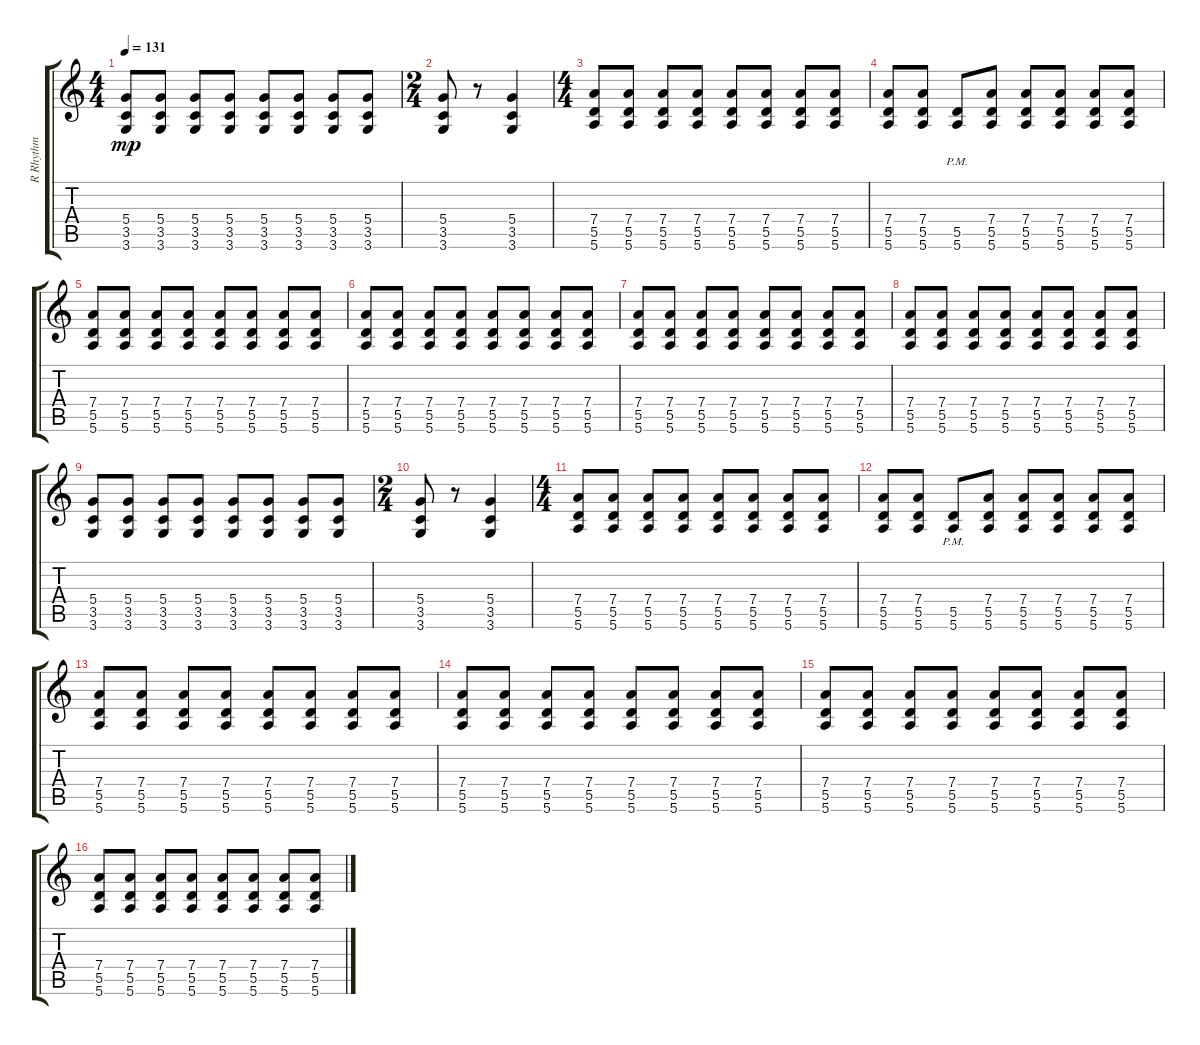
\track ("R Rhythm" "R Rhythm") {instrument distortionguitar}
\staff {score tabs}
\tuning (E4 B3 G3 D3 A2 E2) {hide}
\ts (4 4)
\tempo 131
\clef g2
\ks c
(5.4 3.5 3.6).8{dy mp} (5.4 3.5 3.6).8 (5.4 3.5 3.6).8 (5.4 3.5 3.6).8 (5.4 3.5 3.6).8 (5.4 3.5 3.6).8 (5.4 3.5 3.6).8 (5.4 3.5 3.6).8 |
\ts (2 4)
(5.4 3.5 3.6).8 r.8 (5.4 3.5 3.6).4 |
\ts (4 4)
(7.4 5.5 5.6).8 (7.4 5.5 5.6).8 (7.4 5.5 5.6).8 (7.4 5.5 5.6).8 (7.4 5.5 5.6).8 (7.4 5.5 5.6).8 (7.4 5.5 5.6).8 (7.4 5.5 5.6).8 |
(7.4 5.5 5.6).8 (7.4 5.5 5.6).8 (5.5{pm} 5.6{pm}).8 (7.4 5.5 5.6).8 (7.4 5.5 5.6).8 (7.4 5.5 5.6).8 (7.4 5.5 5.6).8 (7.4 5.5 5.6).8 |
(7.4 5.5 5.6).8 (7.4 5.5 5.6).8 (7.4 5.5 5.6).8 (7.4 5.5 5.6).8 (7.4 5.5 5.6).8 (7.4 5.5 5.6).8 (7.4 5.5 5.6).8 (7.4 5.5 5.6).8 |
(7.4 5.5 5.6).8 (7.4 5.5 5.6).8 (7.4 5.5 5.6).8 (7.4 5.5 5.6).8 (7.4 5.5 5.6).8 (7.4 5.5 5.6).8 (7.4 5.5 5.6).8 (7.4 5.5 5.6).8 |
(7.4 5.5 5.6).8 (7.4 5.5 5.6).8 (7.4 5.5 5.6).8 (7.4 5.5 5.6).8 (7.4 5.5 5.6).8 (7.4 5.5 5.6).8 (7.4 5.5 5.6).8 (7.4 5.5 5.6).8 |
(7.4 5.5 5.6).8 (7.4 5.5 5.6).8 (7.4 5.5 5.6).8 (7.4 5.5 5.6).8 (7.4 5.5 5.6).8 (7.4 5.5 5.6).8 (7.4 5.5 5.6).8 (7.4 5.5 5.6).8 |
(5.4 3.5 3.6).8 (5.4 3.5 3.6).8 (5.4 3.5 3.6).8 (5.4 3.5 3.6).8 (5.4 3.5 3.6).8 (5.4 3.5 3.6).8 (5.4 3.5 3.6).8 (5.4 3.5 3.6).8 |
\ts (2 4)
(5.4 3.5 3.6).8 r.8 (5.4 3.5 3.6).4 |
\ts (4 4)
(7.4 5.5 5.6).8 (7.4 5.5 5.6).8 (7.4 5.5 5.6).8 (7.4 5.5 5.6).8 (7.4 5.5 5.6).8 (7.4 5.5 5.6).8 (7.4 5.5 5.6).8 (7.4 5.5 5.6).8 |
(7.4 5.5 5.6).8 (7.4 5.5 5.6).8 (5.5{pm} 5.6{pm}).8 (7.4 5.5 5.6).8 (7.4 5.5 5.6).8 (7.4 5.5 5.6).8 (7.4 5.5 5.6).8 (7.4 5.5 5.6).8 |
(7.4 5.5 5.6).8 (7.4 5.5 5.6).8 (7.4 5.5 5.6).8 (7.4 5.5 5.6).8 (7.4 5.5 5.6).8 (7.4 5.5 5.6).8 (7.4 5.5 5.6).8 (7.4 5.5 5.6).8 |
(7.4 5.5 5.6).8 (7.4 5.5 5.6).8 (7.4 5.5 5.6).8 (7.4 5.5 5.6).8 (7.4 5.5 5.6).8 (7.4 5.5 5.6).8 (7.4 5.5 5.6).8 (7.4 5.5 5.6).8 |
(7.4 5.5 5.6).8 (7.4 5.5 5.6).8 (7.4 5.5 5.6).8 (7.4 5.5 5.6).8 (7.4 5.5 5.6).8 (7.4 5.5 5.6).8 (7.4 5.5 5.6).8 (7.4 5.5 5.6).8 |
(7.4 5.5 5.6).8 (7.4 5.5 5.6).8 (7.4 5.5 5.6).8 (7.4 5.5 5.6).8 (7.4 5.5 5.6).8 (7.4 5.5 5.6).8 (7.4 5.5 5.6).8 (7.4 5.5 5.6).8
